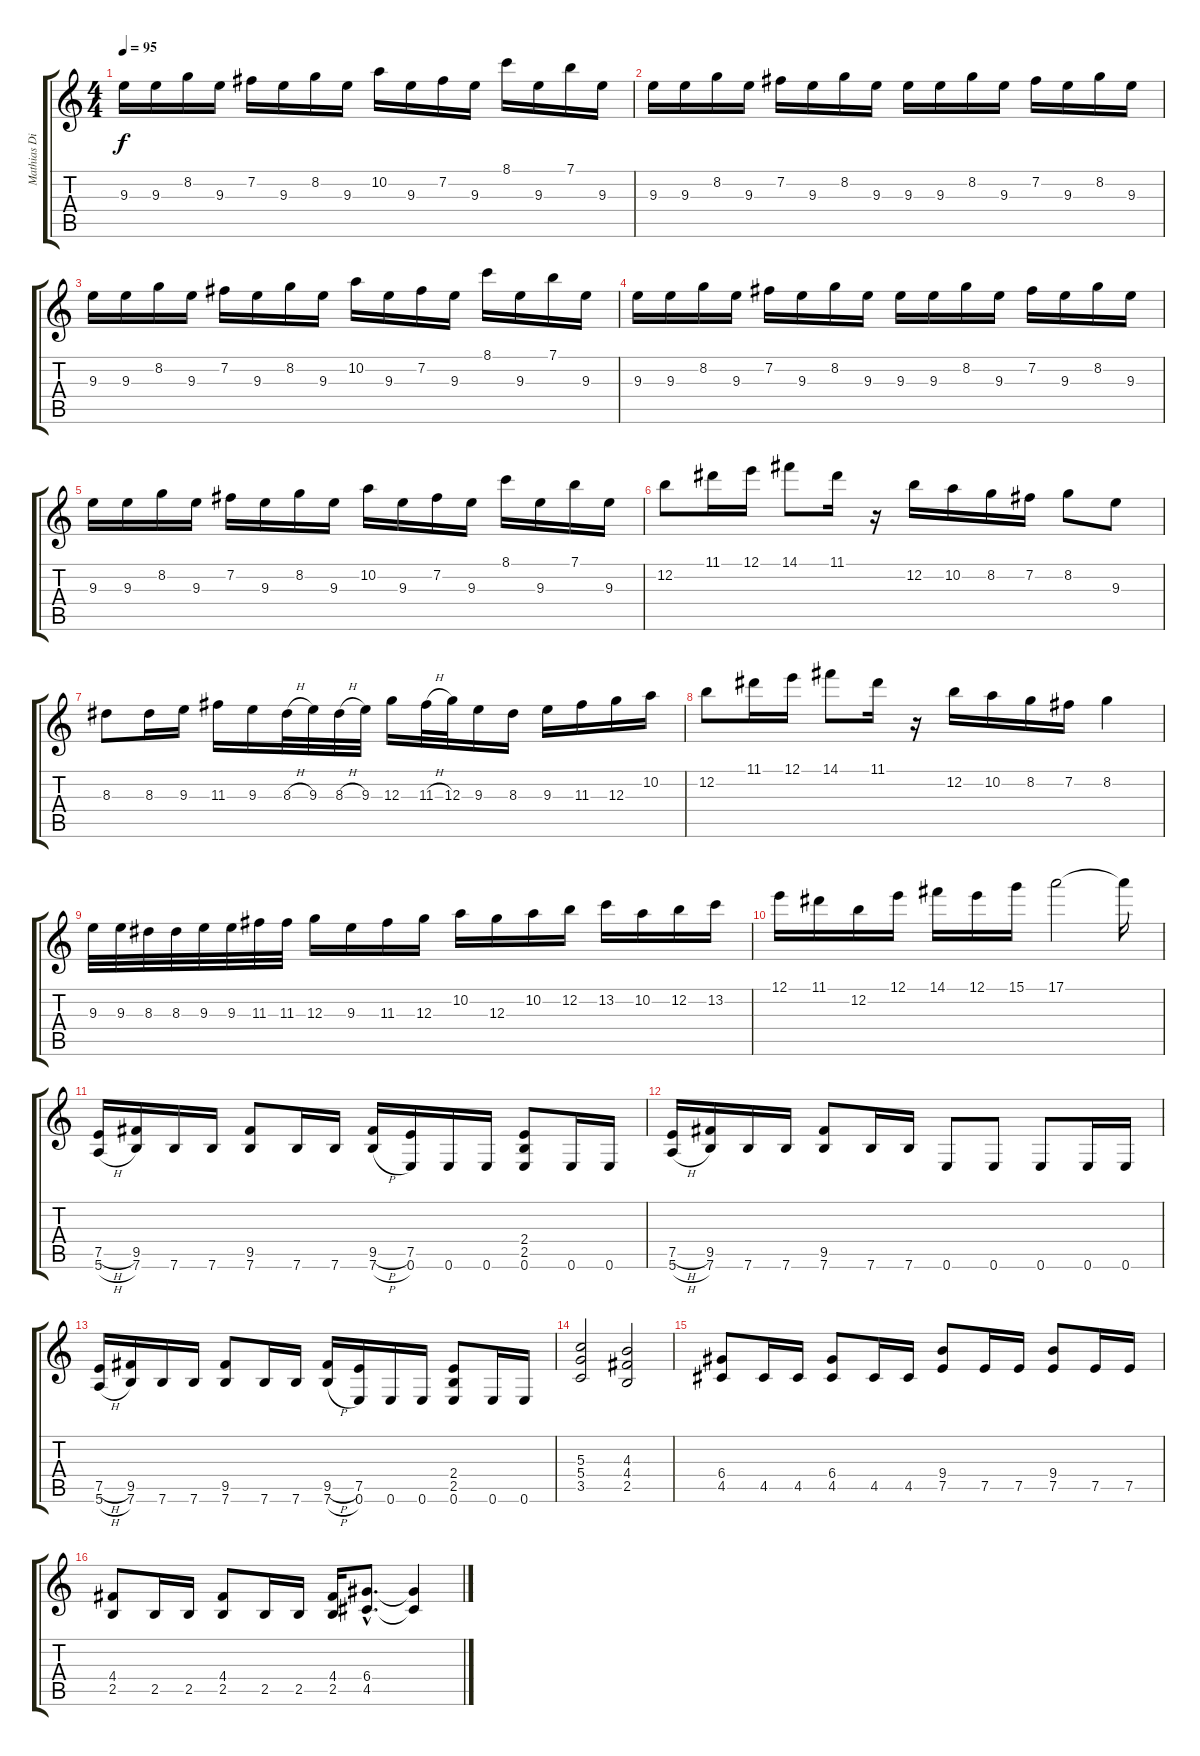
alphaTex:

\track ("Mathias Dieth - rythm & solo" "Mathias Di") {instrument distortionguitar}
\staff {score tabs}
\tuning (E4 B3 G3 D3 A2 E2) {hide}
\ts (4 4)
\tempo 95
\clef g2
\ks c
9.3.16{dy f} 9.3.16 8.2.16 9.3.16 7.2.16 9.3.16 8.2.16 9.3.16 10.2.16 9.3.16 7.2.16 9.3.16 8.1.16 9.3.16 7.1.16 9.3.16 |
9.3.16 9.3.16 8.2.16 9.3.16 7.2.16 9.3.16 8.2.16 9.3.16 9.3.16 9.3.16 8.2.16 9.3.16 7.2.16 9.3.16 8.2.16 9.3.16 |
9.3.16 9.3.16 8.2.16 9.3.16 7.2.16 9.3.16 8.2.16 9.3.16 10.2.16 9.3.16 7.2.16 9.3.16 8.1.16 9.3.16 7.1.16 9.3.16 |
9.3.16 9.3.16 8.2.16 9.3.16 7.2.16 9.3.16 8.2.16 9.3.16 9.3.16 9.3.16 8.2.16 9.3.16 7.2.16 9.3.16 8.2.16 9.3.16 |
9.3.16 9.3.16 8.2.16 9.3.16 7.2.16 9.3.16 8.2.16 9.3.16 10.2.16 9.3.16 7.2.16 9.3.16 8.1.16 9.3.16 7.1.16 9.3.16 |
12.2.8 11.1.16 12.1.16 14.1.8 11.1.16 r.16 12.2.16 10.2.16 8.2.16 7.2.16 8.2.8 9.3.8 |
8.3.8 8.3.16 9.3.16 11.3.16 9.3.16 8.3{h}.32 9.3.32 8.3{h}.32 9.3.32 12.3.16 11.3{h}.32 12.3.32 9.3.16 8.3.16 9.3.16 11.3.16 12.3.16 10.2.16 |
12.2.8 11.1.16 12.1.16 14.1.8 11.1.16 r.16 12.2.16 10.2.16 8.2.16 7.2.16 8.2.4 |
9.3.32 9.3.32 8.3.32 8.3.32 9.3.32 9.3.32 11.3.32 11.3.32 12.3.16 9.3.16 11.3.16 12.3.16 10.2.16 12.3.16 10.2.16 12.2.16 13.2.16 10.2.16 12.2.16 13.2.16 |
12.1.16 11.1.16 12.2.16 12.1.16 14.1.16 12.1.16 15.1.16 17.1.2 17.1{t}.16 |
(7.5{h} 5.6{h}).16 (9.5 7.6).16 7.6.16 7.6.16 (9.5 7.6).8 7.6.16 7.6.16 (9.5{h} 7.6{h}).16 (7.5 0.6).16 0.6.16 0.6.16 (2.4 2.5 0.6).8 0.6.16 0.6.16 |
(7.5{h} 5.6{h}).16 (9.5 7.6).16 7.6.16 7.6.16 (9.5 7.6).8 7.6.16 7.6.16 0.6.8 0.6.8 0.6.8 0.6.16 0.6.16 |
(7.5{h} 5.6{h}).16 (9.5 7.6).16 7.6.16 7.6.16 (9.5 7.6).8 7.6.16 7.6.16 (9.5{h} 7.6{h}).16 (7.5 0.6).16 0.6.16 0.6.16 (2.4 2.5 0.6).8 0.6.16 0.6.16 |
(5.3 5.4 3.5).2 (4.3 4.4 2.5).2 |
(6.4 4.5).8 4.5.16 4.5.16 (6.4 4.5).8 4.5.16 4.5.16 (9.4 7.5).8 7.5.16 7.5.16 (9.4 7.5).8 7.5.16 7.5.16 |
(4.4 2.5).8 2.5.16 2.5.16 (4.4 2.5).8 2.5.16 2.5.16 (4.4 2.5).16 (6.4{hac} 4.5{hac}).8{d} (6.4{t} 4.5{t}).4
